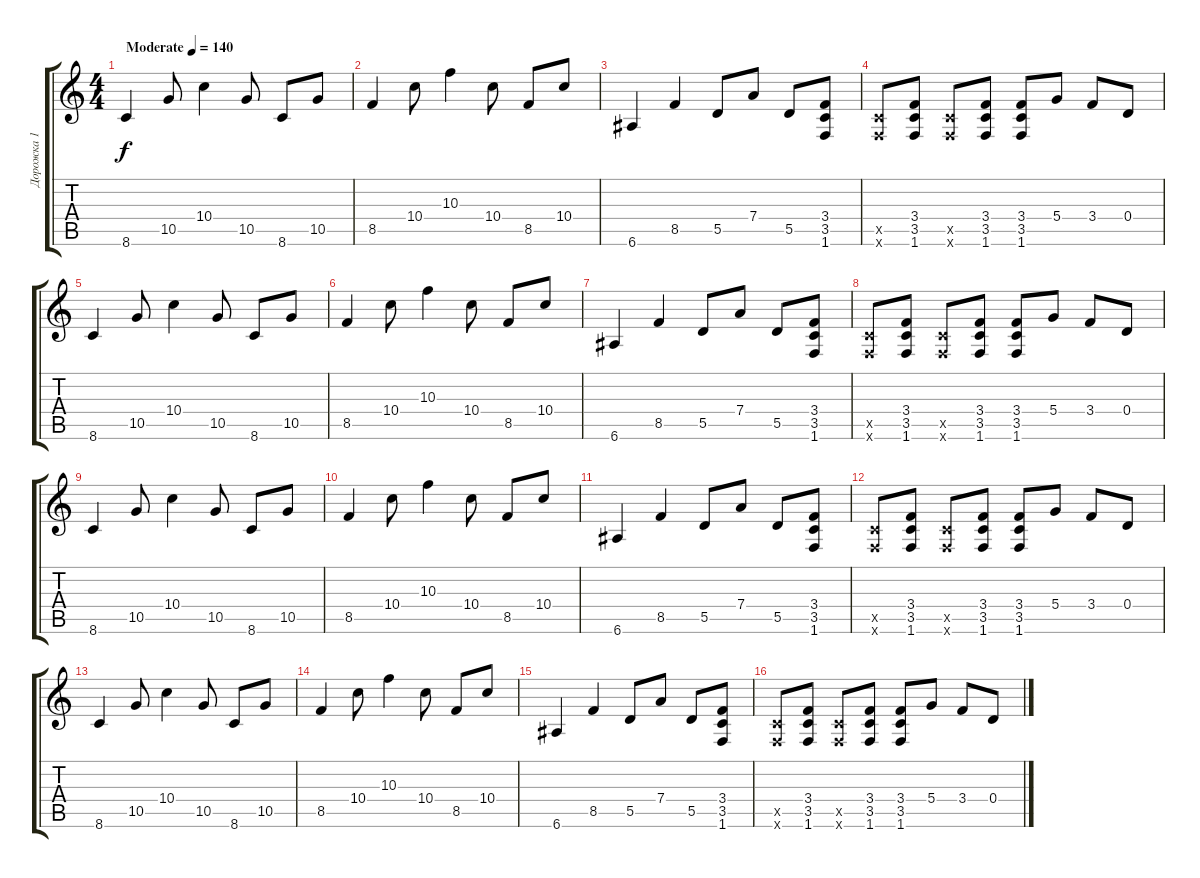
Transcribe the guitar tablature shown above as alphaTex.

\track ("Дорожка 1" "Дорожка 1") {instrument overdrivenguitar}
\staff {score tabs}
\tuning (E4 B3 G3 D3 A2 E2) {hide}
\ts (4 4)
\tempo (140 "Moderate")
\clef g2
\ks c
8.6.4{dy f instrument overdrivenguitar} 10.5.8 10.4.4 10.5.8 8.6.8 10.5.8 |
8.5.4 10.4.8 10.3.4 10.4.8 8.5.8 10.4.8 |
6.6.4 8.5.4 5.5.8 7.4.8 5.5.8 (3.4 3.5 1.6).8 |
(3.5{x} 1.6{x}).8 (3.4 3.5 1.6).8 (3.5{x} 1.6{x}).8 (3.4 3.5 1.6).8 (3.4 3.5 1.6).8 5.4.8 3.4.8 0.4.8 |
8.6.4 10.5.8 10.4.4 10.5.8 8.6.8 10.5.8 |
8.5.4 10.4.8 10.3.4 10.4.8 8.5.8 10.4.8 |
6.6.4 8.5.4 5.5.8 7.4.8 5.5.8 (3.4 3.5 1.6).8 |
(3.5{x} 1.6{x}).8 (3.4 3.5 1.6).8 (3.5{x} 1.6{x}).8 (3.4 3.5 1.6).8 (3.4 3.5 1.6).8 5.4.8 3.4.8 0.4.8 |
8.6.4 10.5.8 10.4.4 10.5.8 8.6.8 10.5.8 |
8.5.4 10.4.8 10.3.4 10.4.8 8.5.8 10.4.8 |
6.6.4 8.5.4 5.5.8 7.4.8 5.5.8 (3.4 3.5 1.6).8 |
(3.5{x} 1.6{x}).8 (3.4 3.5 1.6).8 (3.5{x} 1.6{x}).8 (3.4 3.5 1.6).8 (3.4 3.5 1.6).8 5.4.8 3.4.8 0.4.8 |
8.6.4 10.5.8 10.4.4 10.5.8 8.6.8 10.5.8 |
8.5.4 10.4.8 10.3.4 10.4.8 8.5.8 10.4.8 |
6.6.4 8.5.4 5.5.8 7.4.8 5.5.8 (3.4 3.5 1.6).8 |
(3.5{x} 1.6{x}).8 (3.4 3.5 1.6).8 (3.5{x} 1.6{x}).8 (3.4 3.5 1.6).8 (3.4 3.5 1.6).8 5.4.8 3.4.8 0.4.8
